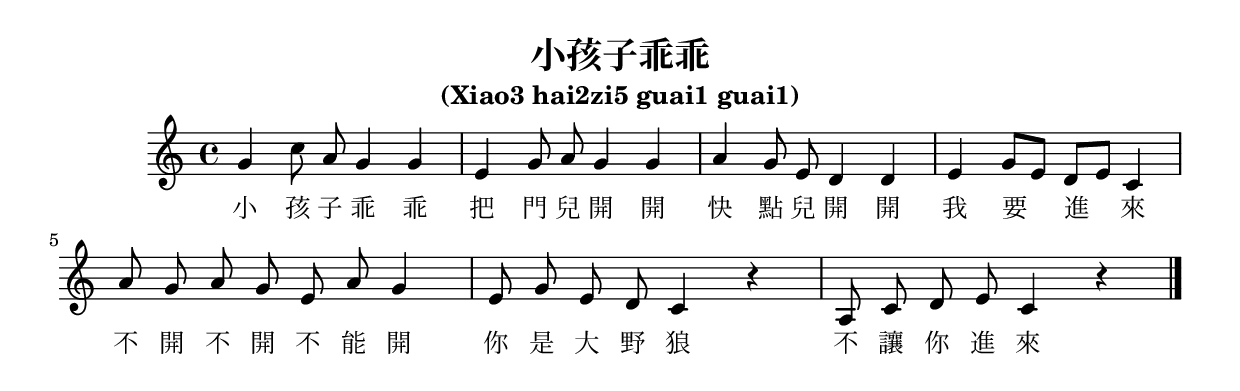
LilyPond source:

%% xiao-haizi-guai-guai.ly
%%
%% (xiao3: small,
%%  hai2zi5: child,
%%  guai1-guai1: well-behaved)

\version "2.7.32"

\header {
  title = "小孩子乖乖"
  subtitle = "(Xiao3 hai2zi5 guai1 guai1)"
}

<<
  \relative c'' {
    %% Beams are melismata, no autobeams.
    \set Staff.autoBeaming = ##f

    | g4 c8 a g4 g
    | e4 g8 a g4 g
    | a4 g8 e d4 d
    | e4 g8[ e] d[ e] c4
    
    | a'8 g a g e a g4
    | e8 g e d c4 r
    | a8 c d e c4 r \bar "|."
  }
  \addlyrics {
    小 孩 子 乖 乖
    把 門 兒 開 開
    快 點 兒 開 開
    我 要 進 來
    
    不 開 不 開 不 能 開
    你 是 大 野 狼
    不 讓 你 進 來
  }
>>

%%% Local Variables:
%%% coding: utf-8
%%% End:
